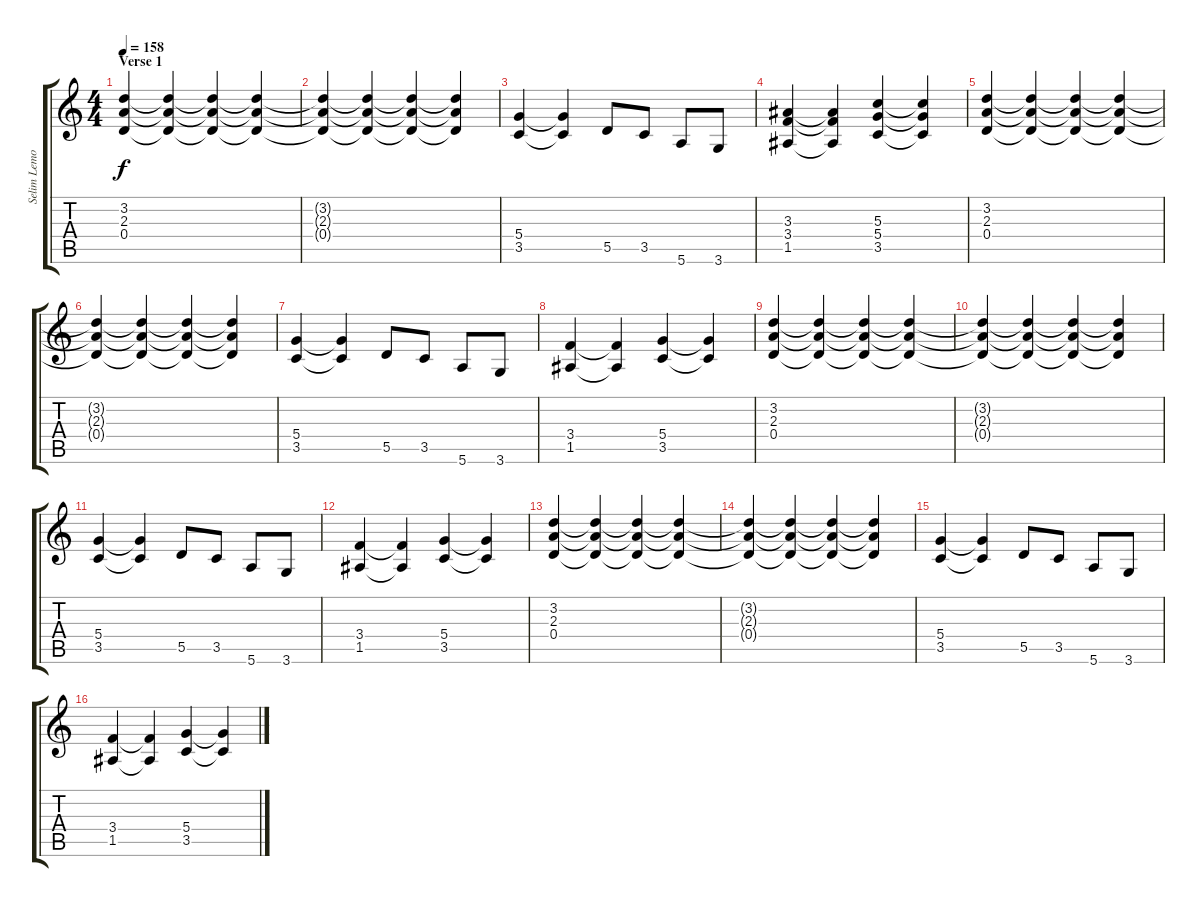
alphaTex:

\track ("Selim Lemouchi" "Selim Lemo") {instrument overdrivenguitar}
\staff {score tabs}
\tuning (E4 B3 G3 D3 A2 E2) {hide}
\ts (4 4)
\section ("" "Verse 1")
\tempo 158
\clef g2
\ks c
(3.2 2.3 0.4).4{dy f instrument overdrivenguitar} (3.2{t} 2.3{t} 0.4{t}).4 (3.2{t} 2.3{t} 0.4{t}).4 (3.2{t} 2.3{t} 0.4{t}).4 |
(3.2{t} 2.3{t} 0.4{t}).4 (3.2{t} 2.3{t} 0.4{t}).4 (3.2{t} 2.3{t} 0.4{t}).4 (3.2{t} 2.3{t} 0.4{t}).4 |
(5.4 3.5).4 (5.4{t} 3.5{t}).4 5.5.8 3.5.8 5.6.8 3.6.8 |
(3.3 3.4 1.5).4 (3.3{t} 3.4{t} 1.5{t}).4 (5.3 5.4 3.5).4 (5.3{t} 5.4{t} 3.5{t}).4 |
(3.2 2.3 0.4).4 (3.2{t} 2.3{t} 0.4{t}).4 (3.2{t} 2.3{t} 0.4{t}).4 (3.2{t} 2.3{t} 0.4{t}).4 |
(3.2{t} 2.3{t} 0.4{t}).4 (3.2{t} 2.3{t} 0.4{t}).4 (3.2{t} 2.3{t} 0.4{t}).4 (3.2{t} 2.3{t} 0.4{t}).4 |
(5.4 3.5).4 (5.4{t} 3.5{t}).4 5.5.8 3.5.8 5.6.8 3.6.8 |
(3.4 1.5).4 (3.4{t} 1.5{t}).4 (5.4 3.5).4 (5.4{t} 3.5{t}).4 |
(3.2 2.3 0.4).4 (3.2{t} 2.3{t} 0.4{t}).4 (3.2{t} 2.3{t} 0.4{t}).4 (3.2{t} 2.3{t} 0.4{t}).4 |
(3.2{t} 2.3{t} 0.4{t}).4 (3.2{t} 2.3{t} 0.4{t}).4 (3.2{t} 2.3{t} 0.4{t}).4 (3.2{t} 2.3{t} 0.4{t}).4 |
(5.4 3.5).4 (5.4{t} 3.5{t}).4 5.5.8 3.5.8 5.6.8 3.6.8 |
(3.4 1.5).4 (3.4{t} 1.5{t}).4 (5.4 3.5).4 (5.4{t} 3.5{t}).4 |
(3.2 2.3 0.4).4 (3.2{t} 2.3{t} 0.4{t}).4 (3.2{t} 2.3{t} 0.4{t}).4 (3.2{t} 2.3{t} 0.4{t}).4 |
(3.2{t} 2.3{t} 0.4{t}).4 (3.2{t} 2.3{t} 0.4{t}).4 (3.2{t} 2.3{t} 0.4{t}).4 (3.2{t} 2.3{t} 0.4{t}).4 |
(5.4 3.5).4 (5.4{t} 3.5{t}).4 5.5.8 3.5.8 5.6.8 3.6.8 |
(3.4 1.5).4 (3.4{t} 1.5{t}).4 (5.4 3.5).4 (5.4{t} 3.5{t}).4
